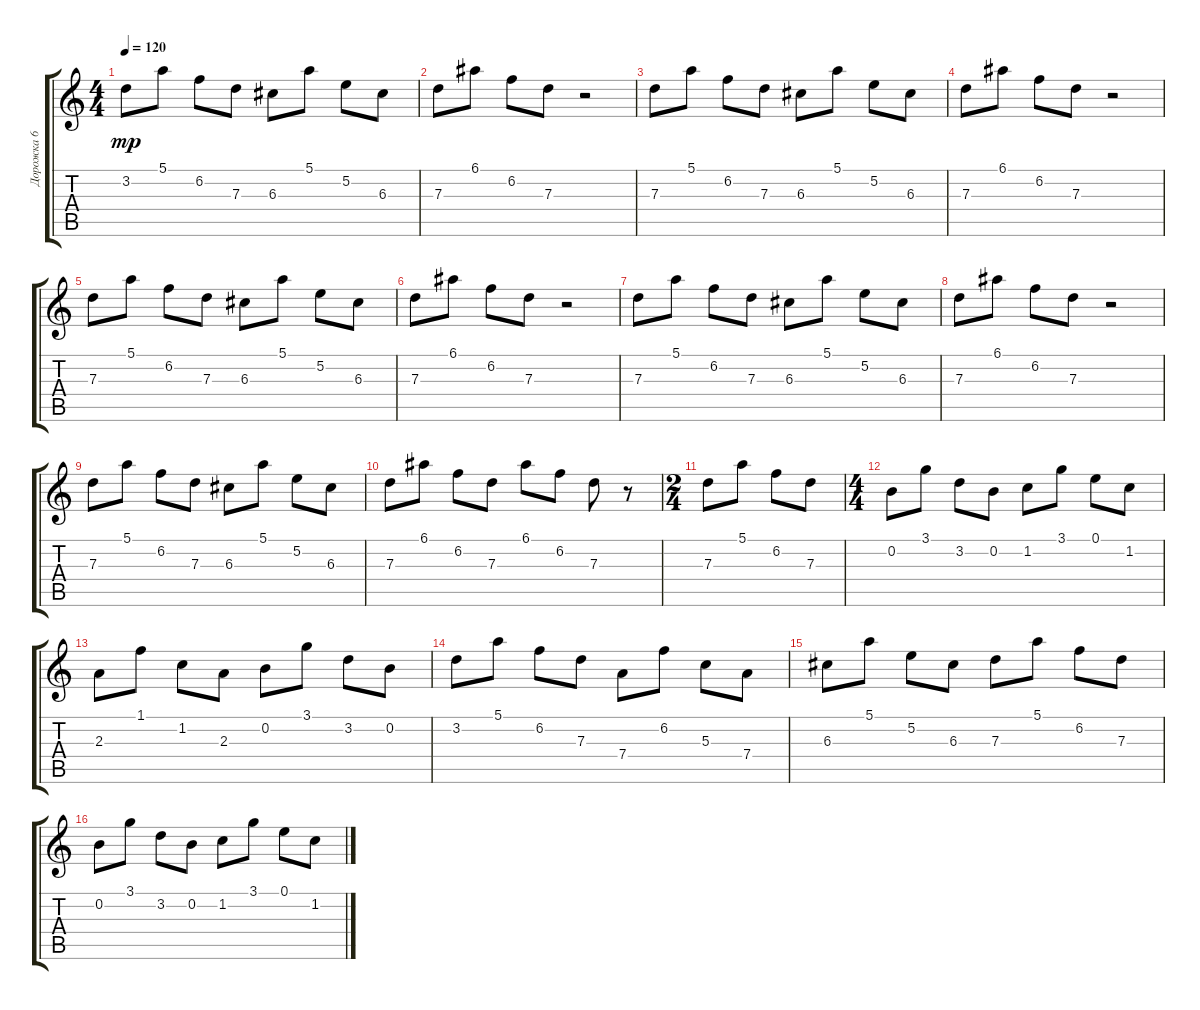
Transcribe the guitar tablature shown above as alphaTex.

\track ("Дорожка 6" "Дорожка 6") {instrument electricguitarclean}
\staff {score tabs}
\tuning (E4 B3 G3 D3 A2 E2) {hide}
\ts (4 4)
\tempo 120
\clef g2
\ks c
3.2.8{dy mp} 5.1.8 6.2.8 7.3.8 6.3.8 5.1.8 5.2.8 6.3.8 |
7.3.8 6.1.8 6.2.8 7.3.8 r.2 |
7.3.8 5.1.8 6.2.8 7.3.8 6.3.8 5.1.8 5.2.8 6.3.8 |
7.3.8 6.1.8 6.2.8 7.3.8 r.2 |
7.3.8 5.1.8 6.2.8 7.3.8 6.3.8 5.1.8 5.2.8 6.3.8 |
7.3.8 6.1.8 6.2.8 7.3.8 r.2 |
7.3.8 5.1.8 6.2.8 7.3.8 6.3.8 5.1.8 5.2.8 6.3.8 |
7.3.8 6.1.8 6.2.8 7.3.8 r.2 |
7.3.8 5.1.8 6.2.8 7.3.8 6.3.8 5.1.8 5.2.8 6.3.8 |
7.3.8 6.1.8 6.2.8 7.3.8 6.1.8 6.2.8 7.3.8 r.8 |
\ts (2 4)
7.3.8 5.1.8 6.2.8 7.3.8 |
\ts (4 4)
0.2.8 3.1.8 3.2.8 0.2.8 1.2.8 3.1.8 0.1.8 1.2.8 |
2.3.8 1.1.8 1.2.8 2.3.8 0.2.8 3.1.8 3.2.8 0.2.8 |
3.2.8 5.1.8 6.2.8 7.3.8 7.4.8 6.2.8 5.3.8 7.4.8 |
6.3.8 5.1.8 5.2.8 6.3.8 7.3.8 5.1.8 6.2.8 7.3.8 |
0.2.8 3.1.8 3.2.8 0.2.8 1.2.8 3.1.8 0.1.8 1.2.8
